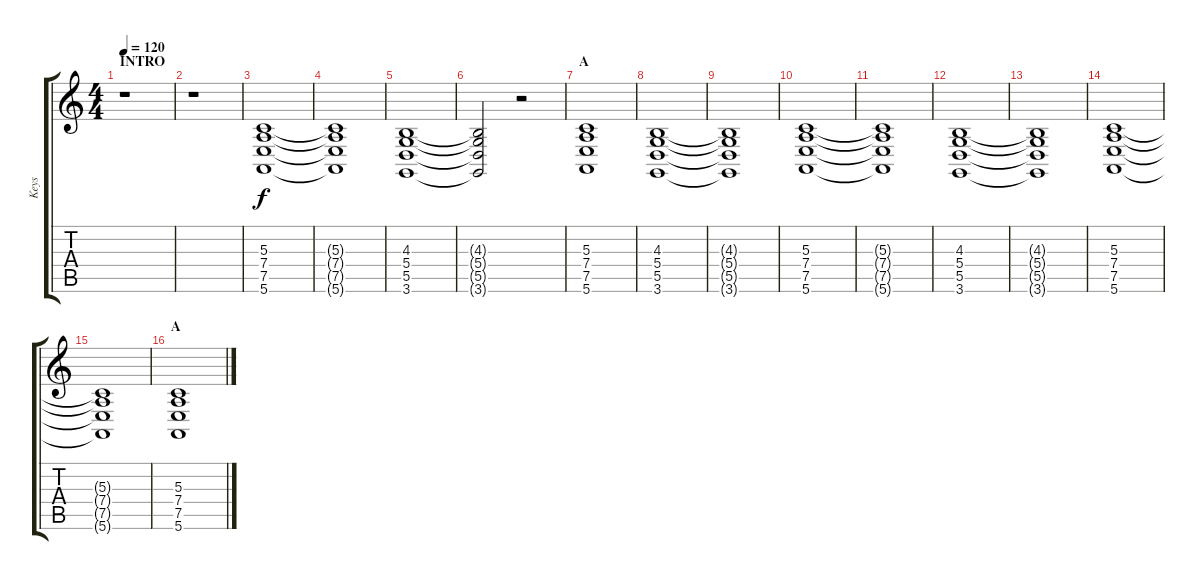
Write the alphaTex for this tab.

\track ("Keys" "Keys") {instrument stringensemble1}
\staff {score tabs}
\tuning (E4 B3 G3 D3 A2 E2) {hide}
\ts (4 4)
\section ("" "INTRO")
\tempo 120
\clef g2
\ks c
r.1{dy f instrument stringensemble1} |
r.1 |
(5.3 7.4 7.5 5.6).1 |
(5.3{t} 7.4{t} 7.5{t} 5.6{t}).1 |
(4.3 5.4 5.5 3.6).1 |
(4.3{t} 5.4{t} 5.5{t} 3.6{t}).2 r.2 |
\section ("" "A")
(5.3 7.4 7.5 5.6).1 |
(4.3 5.4 5.5 3.6).1 |
(4.3{t} 5.4{t} 5.5{t} 3.6{t}).1 |
(5.3 7.4 7.5 5.6).1 |
(5.3{t} 7.4{t} 7.5{t} 5.6{t}).1 |
(4.3 5.4 5.5 3.6).1 |
(4.3{t} 5.4{t} 5.5{t} 3.6{t}).1 |
(5.3 7.4 7.5 5.6).1 |
(5.3{t} 7.4{t} 7.5{t} 5.6{t}).1 |
\section ("" "A")
(5.3 7.4 7.5 5.6).1
